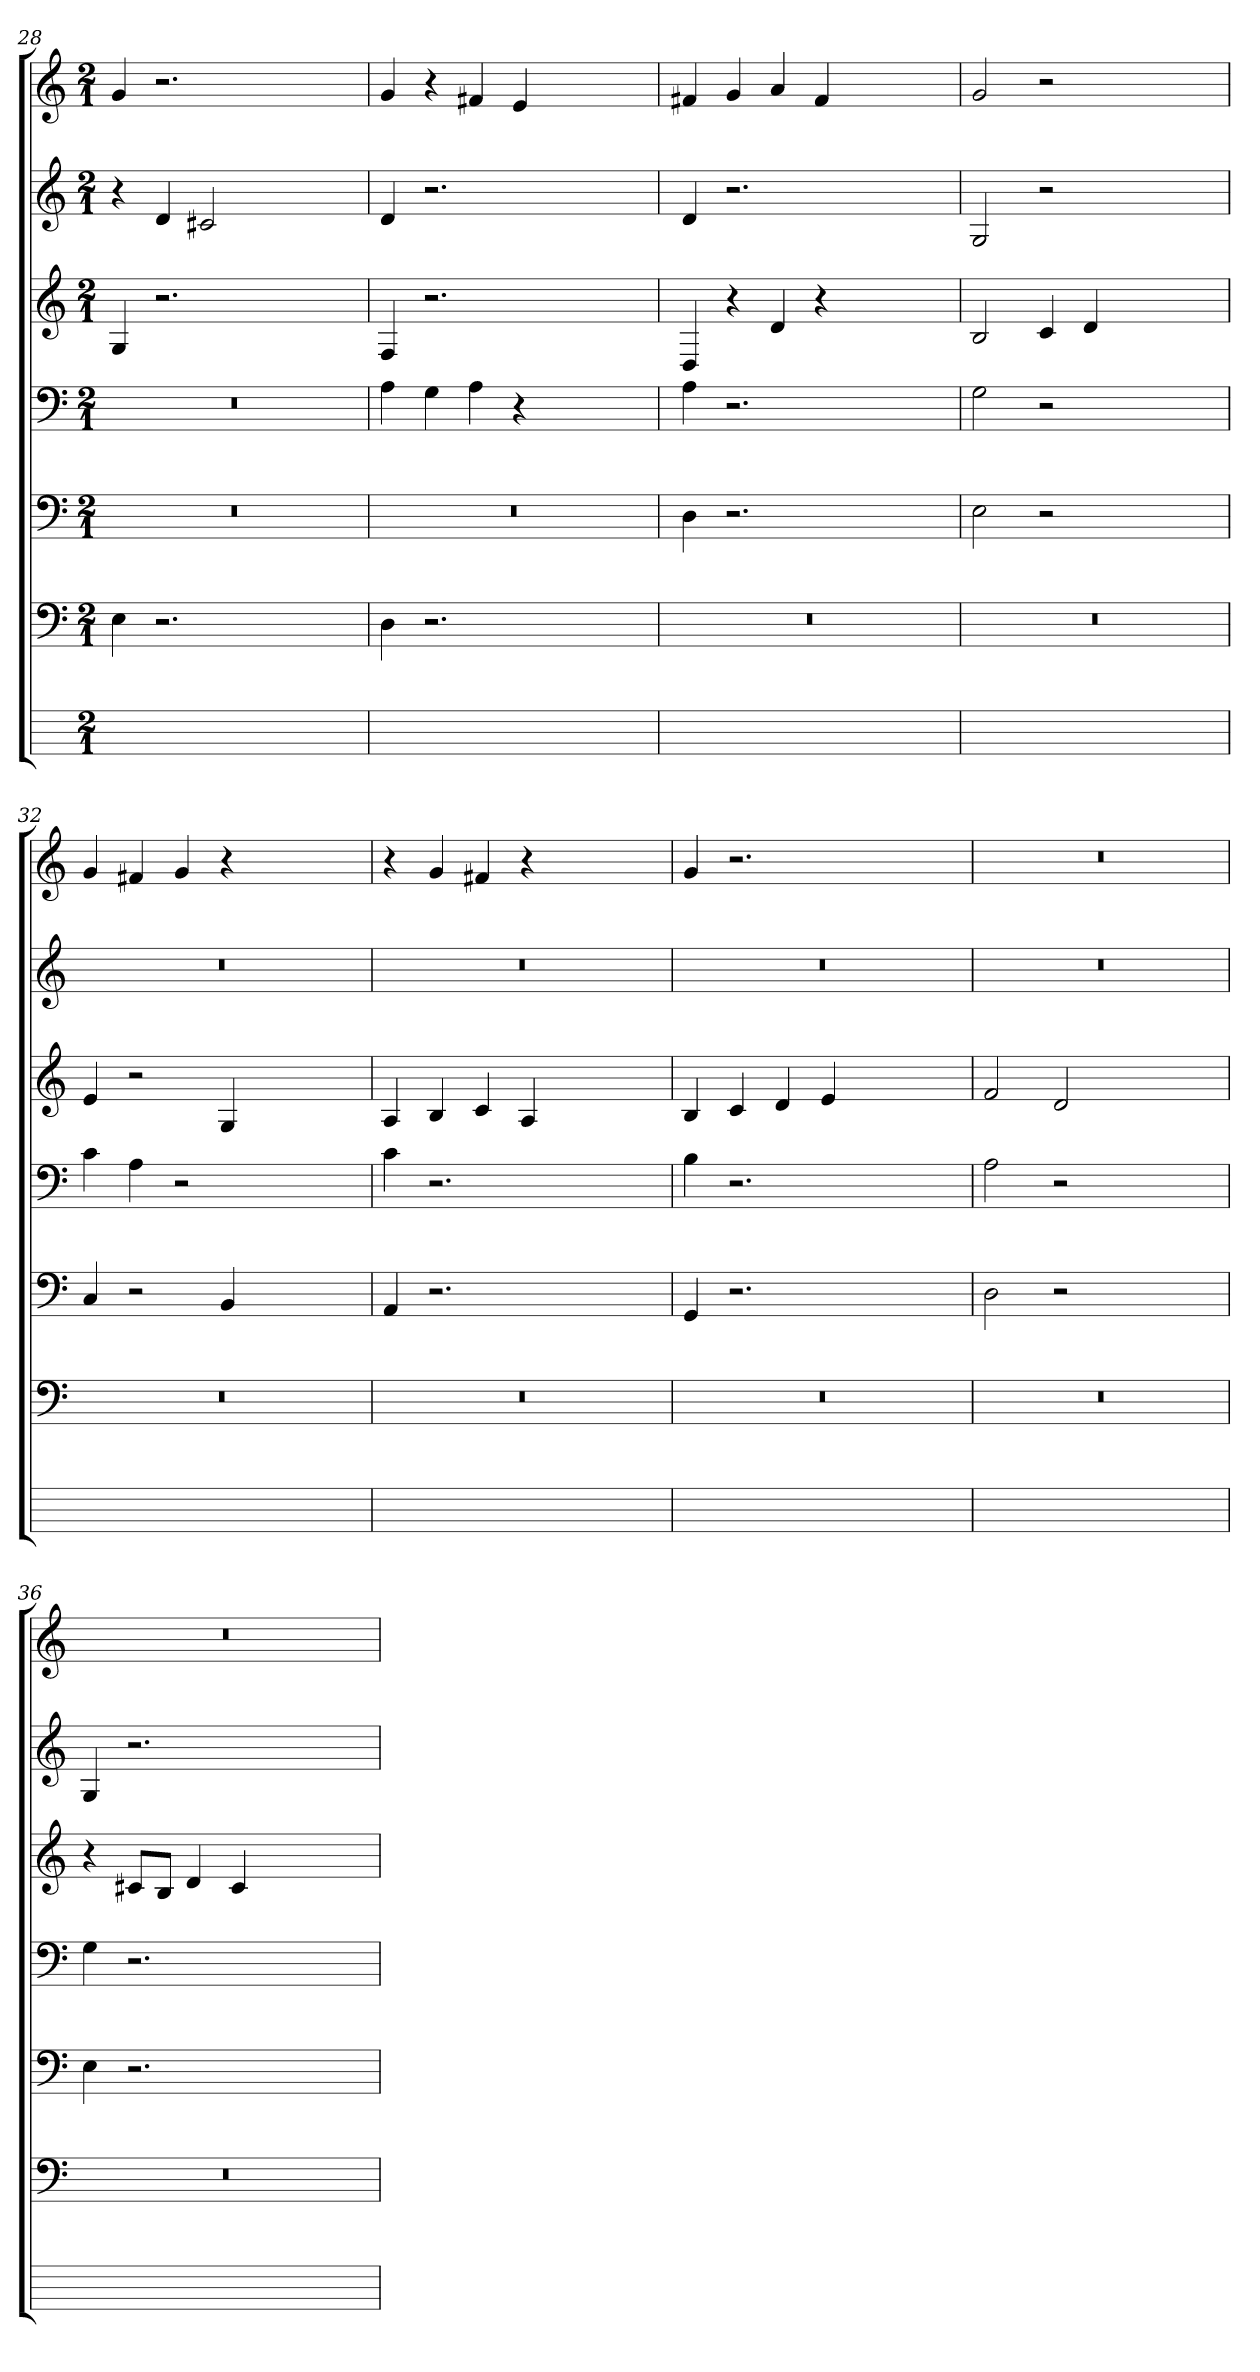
**kern	**kern	**kern	**kern	**kern	**kern	**kern
*part7	*part6	*part5	*part4	*part3	*part2	*part1
*staff7	*staff6	*staff5	*staff4	*staff3	*staff2	*staff1
*	*clefF4	*clefF4	*clefF4	*clefG2	*clefG2	*clefG2
*	*k[]	*k[]	*k[]	*k[]	*k[]	*k[]
*	*C:	*C:	*C:	*C:	*C:	*C:
*M2/1	*M2/1	*M2/1	*M2/1	*M2/1	*M2/1	*M2/1
=28	=28	=28	=28	=28	=28	=28
0ryy	4E	0r	0r	4G	4r	4g
.	2.r	.	.	2.r	4di	2.r
.	.	.	.	.	2c#Xj	.
.	1ryy	.	.	1ryy	1ryy	1ryy
=29	=29	=29	=29	=29	=29	=29
0ryy	4D	0r	4A	4F	4d	4gi
.	2.r	.	4GZ	2.r	2.r	4r
.	.	.	4Ai	.	.	4f#X
.	.	.	4r	.	.	4e
.	1ryy	.	1ryy	1ryy	1ryy	1ryy
=30	=30	=30	=30	=30	=30	=30
0ryy	0r	4D	4Ai	4D	4di	4f#X
.	.	2.r	2.r	4r	2.r	4gZ
.	.	.	.	4d	.	4aV
.	.	.	.	4r	.	4f#Z
.	.	1ryy	1ryy	1ryy	1ryy	1ryy
=31	=31	=31	=31	=31	=31	=31
0ryy	0r	2E	2G	2B	2G	2g
.	.	2r	2r	4c	2r	2r
.	.	.	.	4dV	.	.
.	.	1ryy	1ryy	1ryy	1ryy	1ryy
=32	=32	=32	=32	=32	=32	=32
0ryy	0r	4C	4c	4eV	0r	4gi
.	.	2r	4AV	2r	.	4f#XV
.	.	.	2r	.	.	4gi
.	.	4BB	.	4Gi	.	4r
.	.	1ryy	1ryy	1ryy	.	1ryy
=33	=33	=33	=33	=33	=33	=33
0ryy	0r	4AA	4ci	4A	0r	4r
.	.	2.r	2.r	4B	.	4gi
.	.	.	.	4c	.	4f#XV
.	.	.	.	4A	.	4r
.	.	1ryy	1ryy	1ryy	.	1ryy
=34	=34	=34	=34	=34	=34	=34
0ryy	0r	4GG	4B	4B	0r	4gi
.	.	2.r	2.r	4c	.	2.r
.	.	.	.	4d	.	.
.	.	.	.	4e	.	.
.	.	1ryy	1ryy	1ryy	.	1ryy
=35	=35	=35	=35	=35	=35	=35
0ryy	0r	2D	2A	2f	0r	0r
.	.	2r	2r	2d	.	.
.	.	1ryy	1ryy	1ryy	.	.
=36	=36	=36	=36	=36	=36	=36
0ryy	0r	4E	4G	4r	4G	0r
.	.	2.r	2.r	8c#XjL	2.r	.
.	.	.	.	8BZJ	.	.
.	.	.	.	4dV	.	.
.	.	.	.	4c#V	.	.
.	.	1ryy	1ryy	1ryy	1ryy	.
=	=	=	=	=	=	=
*-	*-	*-	*-	*-	*-	*-
